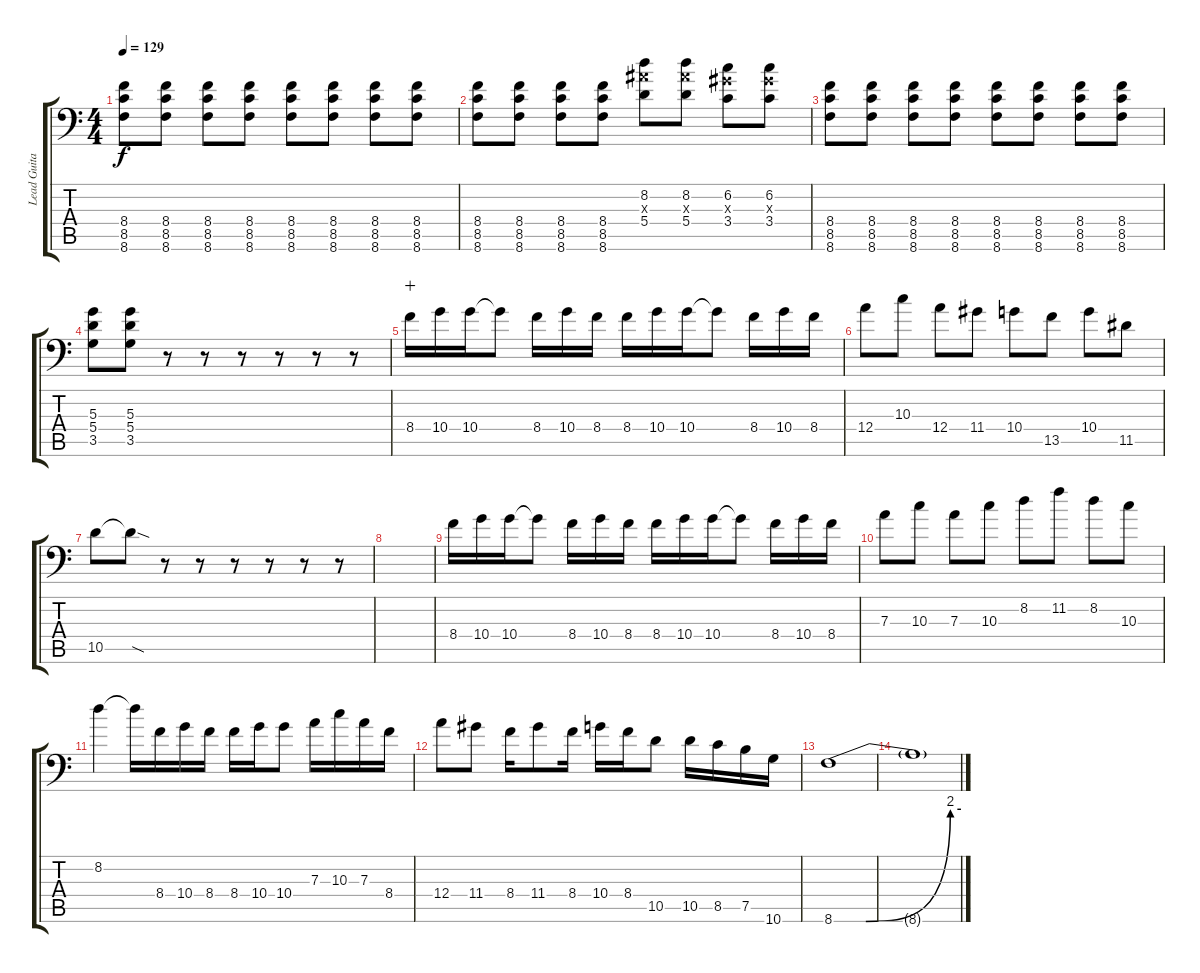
\track ("Lead Guitar" "Lead Guita") {instrument distortionguitar}
\staff {score tabs}
\tuning (B3 Gb3 D3 A2 E2 A1) {hide}
\ts (4 4)
\tempo 129
\clef f4
\ks c
(8.4 8.5 8.6).8{dy f} (8.4 8.5 8.6).8 (8.4 8.5 8.6).8 (8.4 8.5 8.6).8 (8.4 8.5 8.6).8 (8.4 8.5 8.6).8 (8.4 8.5 8.6).8 (8.4 8.5 8.6).8 |
(8.4 8.5 8.6).8 (8.4 8.5 8.6).8 (8.4 8.5 8.6).8 (8.4 8.5 8.6).8 (8.2 8.3{x} 5.4).8 (8.2 8.3{x} 5.4).8 (6.2 6.3{x} 3.4).8 (6.2 6.3{x} 3.4).8 |
(8.4 8.5 8.6).8 (8.4 8.5 8.6).8 (8.4 8.5 8.6).8 (8.4 8.5 8.6).8 (8.4 8.5 8.6).8 (8.4 8.5 8.6).8 (8.4 8.5 8.6).8 (8.4 8.5 8.6).8 |
(5.3 5.4 3.5).8 (5.3 5.4 3.5).8 r.8 r.8 r.8 r.8 r.8 r.8 |
8.4.16{wahc} 10.4.16 10.4.16 10.4{t}.8 8.4.16 10.4.16 8.4.16 8.4.16 10.4.16 10.4.16 10.4{t}.8 8.4.16 10.4.16 8.4.16 |
12.4.8 10.3.8 12.4.8 11.4.8 10.4.8 13.5.8 10.4.8 11.5.8 |
10.5.8 10.5{sod t}.8 r.8 r.8 r.8 r.8 r.8 r.8 |
|
8.4.16 10.4.16 10.4.16 10.4{t}.8 8.4.16 10.4.16 8.4.16 8.4.16 10.4.16 10.4.16 10.4{t}.8 8.4.16 10.4.16 8.4.16 |
7.3.8 10.3.8 7.3.8 10.3.8 8.2.8 11.2.8 8.2.8 10.3.8 |
8.2.4 8.2{t}.16 8.4.16 10.4.16 8.4.16 8.4.16 10.4.16 10.4.8 7.3.16 10.3.16 7.3.16 8.4.16 |
12.4.8 11.4.8 8.4.16 11.4.8 8.4.16 10.4.16 8.4.16 10.5.8 10.5.16 8.5.16 7.5.16 10.6.16 |
8.6{be (custom 0 0 15 0 55 8 60 8)}.1 |
8.6{t}.1
